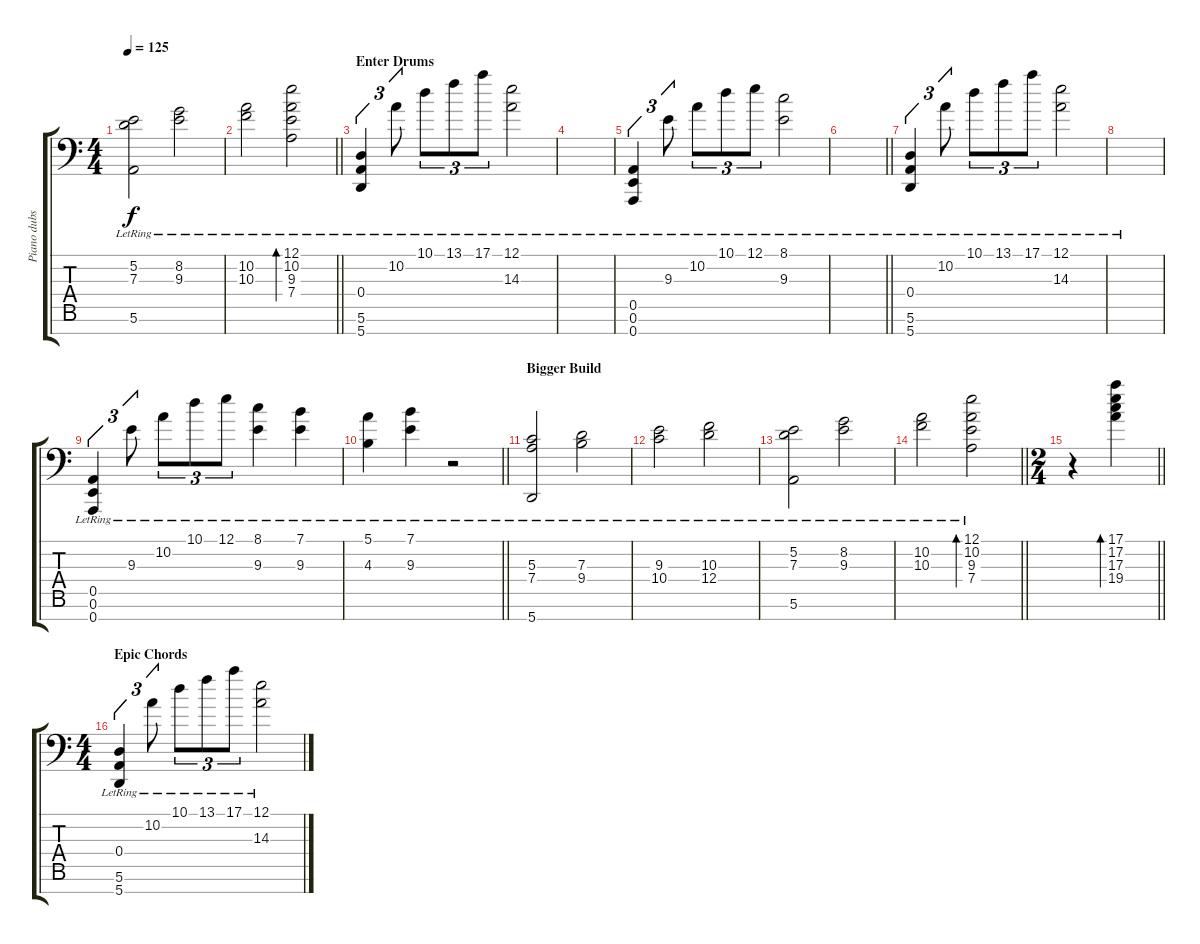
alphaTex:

\track ("Piano dubs" "Piano dubs") {instrument acousticgrandpiano}
\staff {score tabs}
\tuning (E4 B3 G3 D3 A2 E2 A1) {hide}
\ts (4 4)
\tempo 125
\clef f4
\ks c
(5.2{lr} 7.3{lr} 5.6{lr}).2{dy f} (8.2{lr} 9.3{lr}).2 |
\barLineRight lightlight
(10.2{lr} 10.3{lr}).2 (12.1 10.2{lr} 9.3{lr} 7.4{lr}).2{bd 240} |
\section ("" "Enter Drums")
(0.4{lr} 5.6{lr} 5.7{lr}).4{tu (3 2)} 10.2{lr}.8{tu (3 2)} 10.1{lr}.8{tu (3 2)} 13.1{lr}.8{tu (3 2)} 17.1{lr}.8{tu (3 2)} (12.1{lr} 14.3{lr}).2 |
|
(0.5{lr} 0.6{lr} 0.7{lr}).4{tu (3 2)} 9.3{lr}.8{tu (3 2)} 10.2{lr}.8{tu (3 2)} 10.1{lr}.8{tu (3 2)} 12.1{lr}.8{tu (3 2)} (8.1{lr} 9.3{lr}).2 |
\barLineRight lightlight
|
(0.4{lr} 5.6{lr} 5.7{lr}).4{tu (3 2)} 10.2{lr}.8{tu (3 2)} 10.1{lr}.8{tu (3 2)} 13.1{lr}.8{tu (3 2)} 17.1{lr}.8{tu (3 2)} (12.1{lr} 14.3{lr}).2 |
|
(0.5{lr} 0.6{lr} 0.7{lr}).4{tu (3 2)} 9.3{lr}.8{tu (3 2)} 10.2{lr}.8{tu (3 2)} 10.1{lr}.8{tu (3 2)} 12.1{lr}.8{tu (3 2)} (8.1{lr} 9.3{lr}).4 (7.1{lr} 9.3{lr}).4 |
\barLineRight lightlight
(5.1{lr} 4.3).4 (7.1{lr} 9.3{lr}).4 r.2 |
\section ("" "Bigger Build")
(5.3{lr} 7.4{lr} 5.7{lr}).2 (7.3{lr} 9.4{lr}).2 |
(9.3{lr} 10.4{lr}).2 (10.3{lr} 12.4{lr}).2 |
(5.2{lr} 7.3{lr} 5.6{lr}).2 (8.2{lr} 9.3{lr}).2 |
\barLineRight lightlight
(10.2{lr} 10.3{lr}).2 (12.1 10.2{lr} 9.3{lr} 7.4{lr}).2{bd 240} |
\ts (2 4)
\barLineRight lightlight
r.4 (17.1 17.2 17.3 19.4).4{bd 240} |
\ts (4 4)
\section ("" "Epic Chords")
(0.4{lr} 5.6{lr} 5.7{lr}).4{tu (3 2)} 10.2{lr}.8{tu (3 2)} 10.1{lr}.8{tu (3 2)} 13.1{lr}.8{tu (3 2)} 17.1{lr}.8{tu (3 2)} (12.1{lr} 14.3{lr}).2
